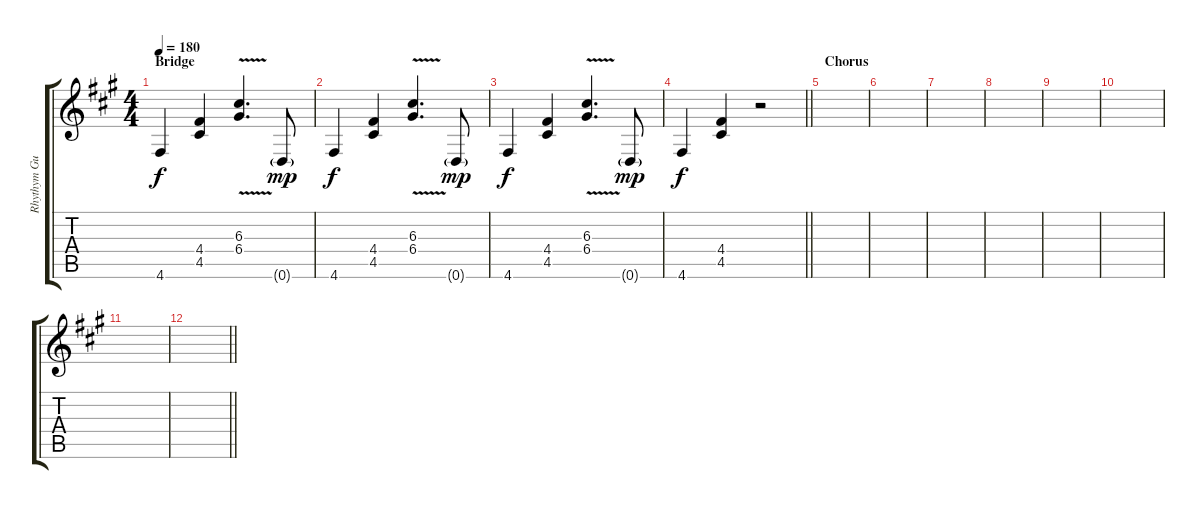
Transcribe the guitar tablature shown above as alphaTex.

\track ("Rhythym Guitar (Adam Gontier)" "Rhythym Gu") {instrument acousticguitarsteel}
\staff {score tabs}
\tuning (E4 B3 G3 D3 A2 D2) {hide}
\ts (4 4)
\section ("" "Bridge")
\tempo 180
\clef g2
\ks f#minor
4.6.4{dy f balance 7 instrument acousticguitarsteel} (4.4 4.5).4 (6.3{v} 6.4{v}).4{d} 0.6{g}.8{dy mp} |
4.6.4{dy f} (4.4 4.5).4 (6.3{v} 6.4{v}).4{d} 0.6{g}.8{dy mp} |
4.6.4{dy f} (4.4 4.5).4 (6.3{v} 6.4{v}).4{d} 0.6{g}.8{dy mp} |
\barLineRight lightlight
4.6.4{dy f} (4.4 4.5).4 r.2 |
\section ("" "Chorus")
|
|
|
|
|
|
|
\barLineRight lightlight
